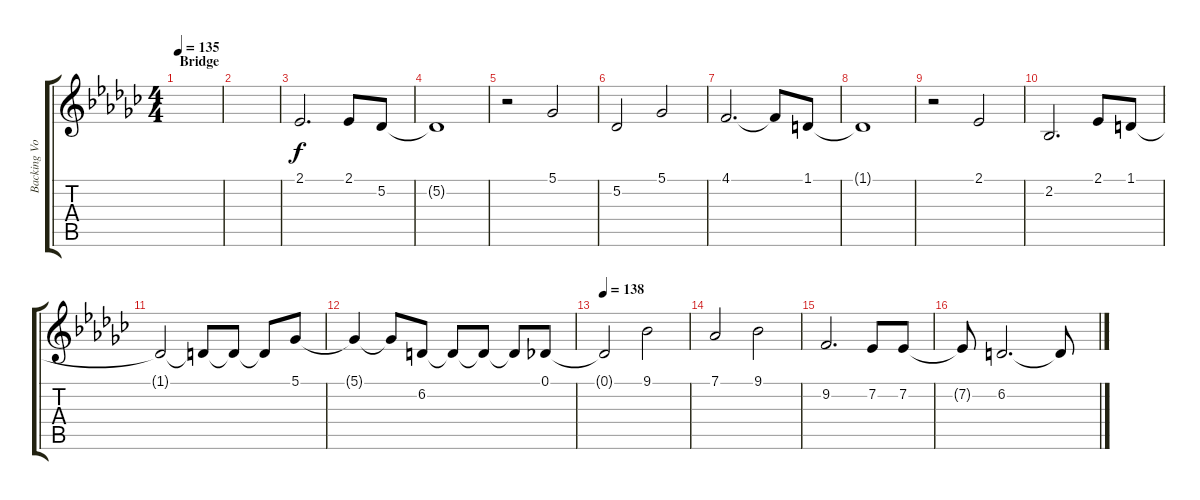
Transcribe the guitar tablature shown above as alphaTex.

\track ("Backing Vocals" "Backing Vo") {instrument viola}
\staff {score tabs}
\tuning (Db4 Ab3 E3 B2 Gb2 C2) {hide}
\ts (4 4)
\section ("" "Bridge")
\tempo 135
\clef g2
\ks gb
|
|
2.1.2{d} 2.1.8 5.2.8 |
5.2{t}.1 |
r.2 5.1.2 |
5.2.2 5.1.2 |
4.1.2{d} 4.1{t}.8 1.1.8 |
1.1{t}.1 |
r.2 2.1.2 |
2.2.2{d} 2.1.8 1.1.8 |
1.1{t}.2 1.1{t}.8 1.1{t}.8 1.1{t}.8 5.1.8 |
5.1{t}.4 5.1{t}.8 6.2.8 6.2{t}.8 6.2{t}.8 6.2{t}.8 0.1.8 |
\tempo 138
0.1{t}.2 9.1.2 |
7.1.2 9.1.2 |
9.2.2{d} 7.2.8 7.2.8 |
7.2{t}.8 6.2.2{d} 6.2{t}.8
